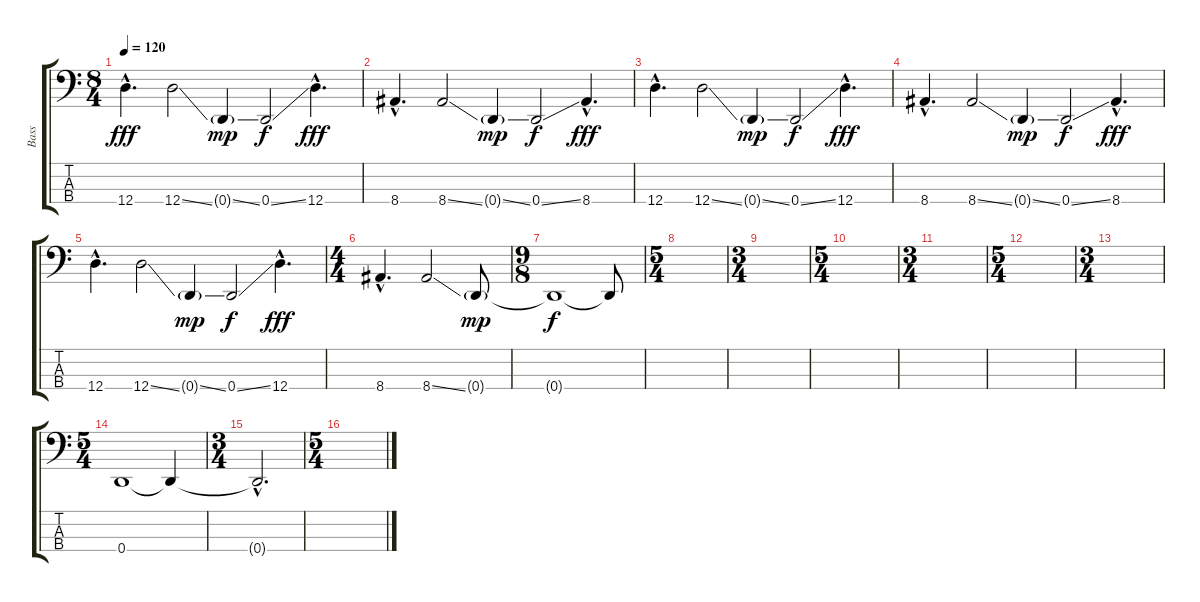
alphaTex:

\track ("Bass" "Bass") {instrument slapbass2}
\staff {score tabs}
\tuning (G2 D2 A1 D1) {hide}
\ts (8 4)
\tempo 120
\clef f4
\ks c
12.4{hac}.4{d dy fff volume 15 instrument distortionguitar} 12.4{ss}.2 0.4{ss g}.4{dy mp volume 0} 0.4{ss}.2{dy f volume 13} 12.4{hac}.4{d dy fff} |
8.4{hac}.4{d volume 15 instrument distortionguitar} 8.4{ss}.2 0.4{ss g}.4{dy mp volume 0} 0.4{ss}.2{dy f volume 13} 8.4{hac}.4{d dy fff} |
12.4{hac}.4{d volume 15 instrument distortionguitar} 12.4{ss}.2 0.4{ss g}.4{dy mp volume 0} 0.4{ss}.2{dy f volume 13} 12.4{hac}.4{d dy fff} |
8.4{hac}.4{d volume 15 instrument distortionguitar} 8.4{ss}.2 0.4{ss g}.4{dy mp volume 0} 0.4{ss}.2{dy f volume 13} 8.4{hac}.4{d dy fff} |
12.4{hac}.4{d volume 15 instrument distortionguitar} 12.4{ss}.2 0.4{ss g}.4{dy mp volume 0} 0.4{ss}.2{dy f volume 13} 12.4{hac}.4{d dy fff} |
\ts (4 4)
8.4{hac}.4{d volume 15 instrument distortionguitar} 8.4{ss}.2 0.4{g}.8{dy mp volume 0} |
\ts (9 8)
0.4{t}.1{dy f} 0.4{t}.8 |
\ts (5 4)
|
\ts (3 4)
|
\ts (5 4)
|
\ts (3 4)
|
\ts (5 4)
|
\ts (3 4)
|
\ts (5 4)
0.4.1{instrument slapbass2} 0.4{t}.4 |
\ts (3 4)
0.4{hac t}.2{d} |
\ts (5 4)
